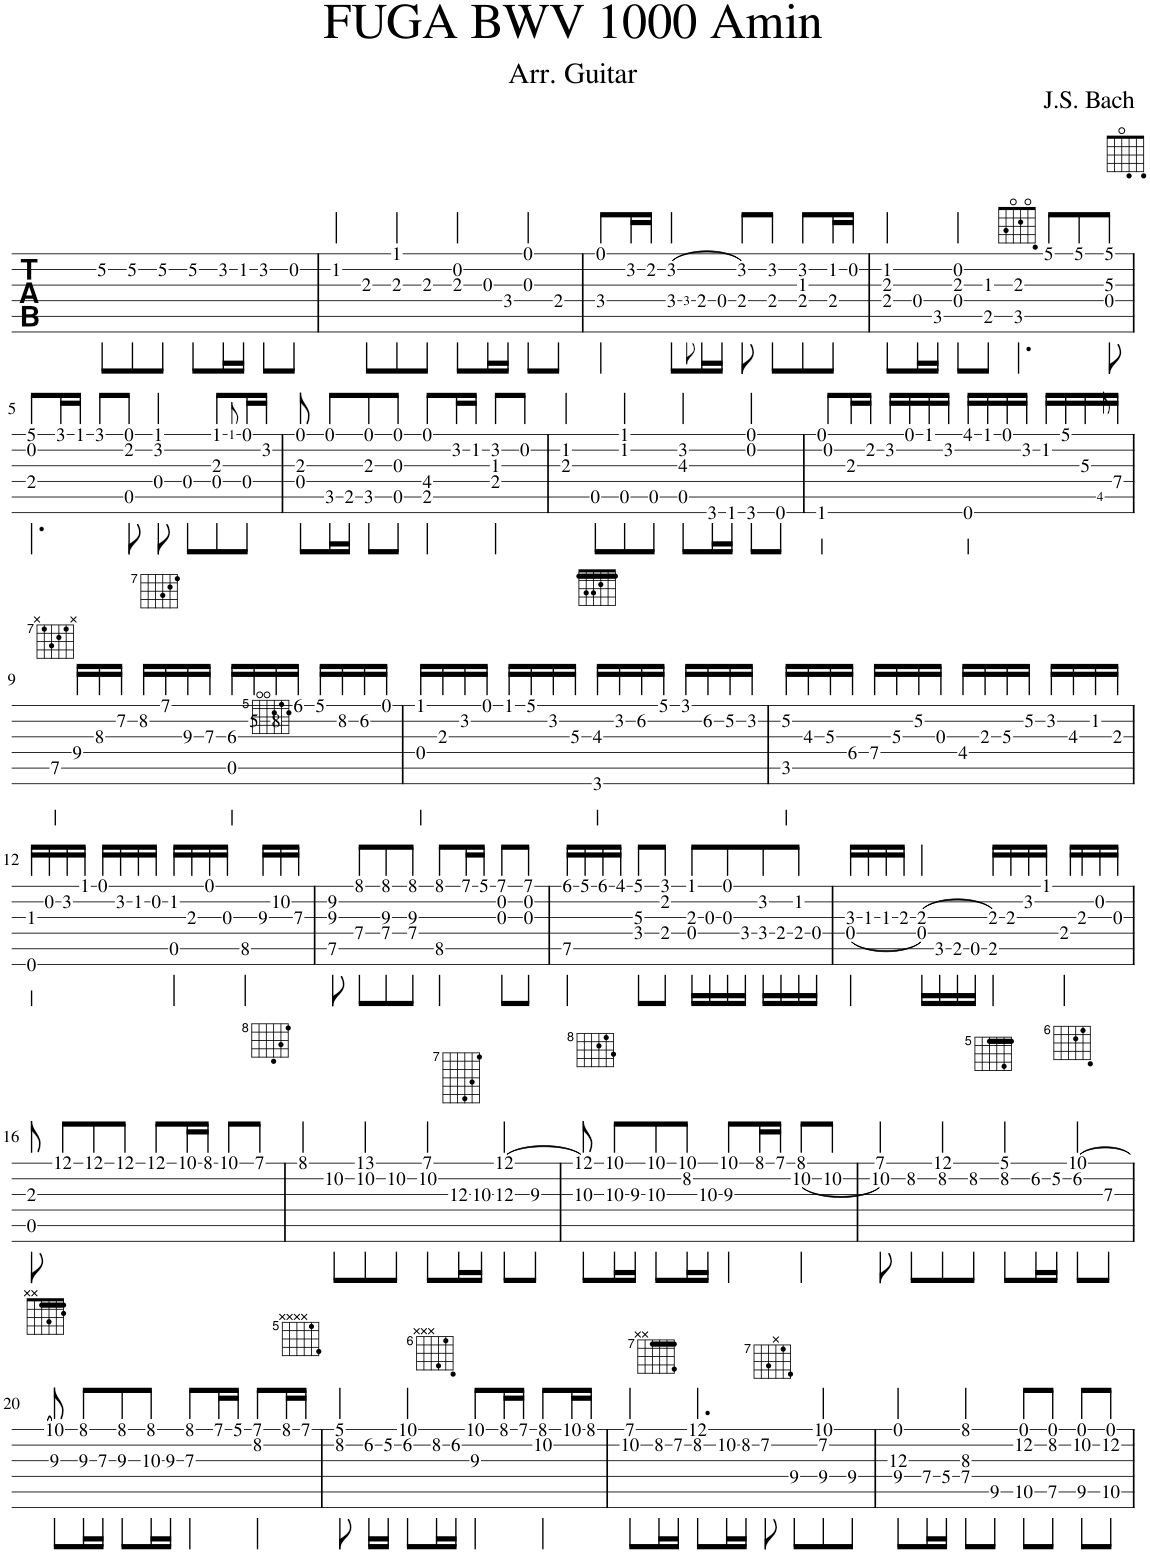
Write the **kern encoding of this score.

**kern
*part1
*staff1
*I"Guitar
*I'Guit.
*stria6
*
*k[]
*M4/4
*met(c)
=1
8r
!LO:N:head=open
8e\L
8e\
8e\J
8e\L
16d\L
16c\JJ
8d\L
8B\J
=2
*^
4c/	8r
.	8A\L
4f/	8A\
.	8A\J
4B/	8A\L
.	16G\L
.	16F\JJ
4e/	8G\L
.	8E\J
=3	=3
8e/L	4F\
16d/L	.
16c#/JJ	.
[4d/	8F\L
.	8qF\
.	16E\L
.	16D\JJ
8d/L]	8E\
8d/J	8E\L
8d/L	8E\ 8G#\
16c/L	8E\J
16B/JJ	.
=4	=4
4A/ 4c/	8E\L
.	16D\L
.	16C\JJ
4B/	8D\ 8A\L
.	8BB\ 8G#\J
8r	4.C\ 4.A\
8a/L	.
8a/	.
8a/J	8D\ 8c\
!!LO:LB:g=z	!!
=5	=5
8a/L	4.E\ 4.B\
16g/L	.
16f/JJ	.
8g/L	.
8e/J	8AA\ 8c#\
4f/	8D\ 8d\
.	8D\L
8f/L	8D\ 8A\
8qf/	.
16e/L	8D\J
16d/JJ	.
=6	=6
8e/	8D\ 8A\L
8e/L	16C\L
.	16BB\JJ
8e/	8C\ 8A\L
8e/J	8AA\ 8G\J
8e/L	4BB\ 4F#\
16d/L	.
16c/JJ	.
8d/L	4E\ 4G#\
8B/J	.
=7	=7
4A/ 4c/	8r
.	8AA\L
4c/ 4f/	8AA\
.	8AA\J
4B/ 4d/	8AA\L
.	16GG\L
.	16FF\JJ
4B/ 4e/	8GG\L
.	8EE\J
=8	=8
8B/L	2FF\ 2e\
16A/L	.
16c#/JJ	.
16d/LL	.
16e/	.
16f/	.
16d/JJ	.
16g#/LL	2EE\
16f/	.
16e/	.
16d/JJ	.
16c/LL	.
16a/	.
16c/	.
8qB/	.
16A/JJ	.
!!LO:LB:g=z	!!
=9	=9
16r	2E\
16B/LL	.
16e-/	.
16f#/JJ	.
16g/LL	.
16b/	.
16e/	.
16d/JJ	.
16c#/LL	2AA\
16e/	.
16g/	.
16b-/JJ	.
16a/LL	.
16g/	.
16f/	.
16e/JJ	.
=10	=10
16f/LL	2D\
16A/	.
16d/	.
16e/JJ	.
16f/LL	.
16a/	.
16d/	.
16c/JJ	.
16B/LL	2GG\
16d/	.
16f/	.
16a/JJ	.
16g/LL	.
16f/	.
16e/	.
16d/JJ	.
=11	=11
16e/LL	2C\
16B/	.
16c/	.
16G#/JJ	.
16A/LL	.
16c/	.
16e/	.
16G/JJ	.
16F#/LL	2r
16A/	.
16c/	.
16e/JJ	.
16d/LL	.
16B/	.
16c/	.
16A/JJ	.
!!LO:LB:g=z	!!
=12	=12
16G#/LL	2EE\
16B/	.
16d/	.
16f/JJ	.
16e/LL	.
16d/	.
16c/	.
16B/JJ	.
16c/LL	4AA\
16A/	.
16e/	.
16G/JJ	.
16r	4F\
16e/LL	.
16a/	.
16d/JJ	.
=13	=13
8r	8E\ 8e\ 8g#\
8cc/L	8A\L
8cc/	8A\ 8e\
8cc/J	8A\ 8e\J
8cc/L	4F\
16b/L	.
16a/JJ	.
8b/L	8G\ 8B\L
8b/J	8G\ 8B\J
=14	=14
16b-/LL	4E\
16a/	.
16b-/	.
16g#/JJ	.
8a/L	8F\ 8c\L
8g/J	8E\ 8c#\J
8f/L	16D\ 16A\LL
.	16G\
8e/	16G\
.	16F\JJ
8d/	16F\LL
.	16E\
8c/J	16E\
.	16D\JJ
=15	=15
16B-/LL	[4D\
16G#/	.
16G#/	.
16A/JJ	.
[4A/	16D\LL]
.	16C\
.	16BB\
.	16AA\JJ
16A/LL]	4BB\
16A/	.
16d/	.
16f/JJ	.
16E/LL	4E\
16A/	.
16B/	.
16G/JJ	.
!!LO:LB:g=z	!!
=16	=16
8A/	8AA\
8ee/L	8r
8ee/	4r
8ee/J	.
8ee/L	2r
16dd/L	.
16cc/JJ	.
8dd/L	.
8b/J	.
=17	=17
4cc/	8r
.	8a\L
4ff/	8a\
.	8a\J
4b/	8a\L
.	16g\L
.	16f\JJ
[4ee/	8g\L
.	8e\J
=18	=18
8ee/]	8f\L
8dd/L	16f\L
.	16e\JJ
8dd/	8f\L
8dd/J	16g\L
.	16f\JJ
8dd/L	4e\
16cc/L	.
16b/JJ	.
8cc/L	[4a\
8a/J	.
=19	=19
4b/	8a\]
.	8g\L
4ee/	8g\
.	8g\J
4a/	8g\L
.	16f\L
.	16e\JJ
[4dd/	8f\L
.	8d\J
!!LO:LB:g=z	!!
=20	=20
8dd/]	8e\L
8cc/L	16e\L
.	16d\JJ
8cc/	8e\L
8cc/J	16f\L
.	16e\JJ
8cc/L	4d\
16b/L	.
16a/JJ	.
8b/L	4g\
16cc/L	.
16b/JJ	.
=21	=21
4a/	8g\
.	16f\LL
.	16e\JJ
4dd/	8f\L
.	16g\L
.	16f\JJ
8dd/L	4e\
16cc/L	.
16b/JJ	.
8cc/L	4a\
16dd/L	.
16cc/JJ	.
=22	=22
4b/	8a\L
.	16g\L
.	16f#\JJ
4.ee/	8g\L
.	16a\L
.	16g\JJ
.	8f#\
8r	8B\L
4f#/ 4dd/	8B\
.	8B\J
=23	=23
4g/ 4e/	8B\L
.	16A\L
.	16G\JJ
4e-/ 4cc/	8A\L
.	8F#\J
8b/ 8e/L	8G\L
8g/ 8e/J	8E\J
8a/ 8e/L	8F#\L
8b/ 8e/J	8G\J
*v	*v
=
*-
